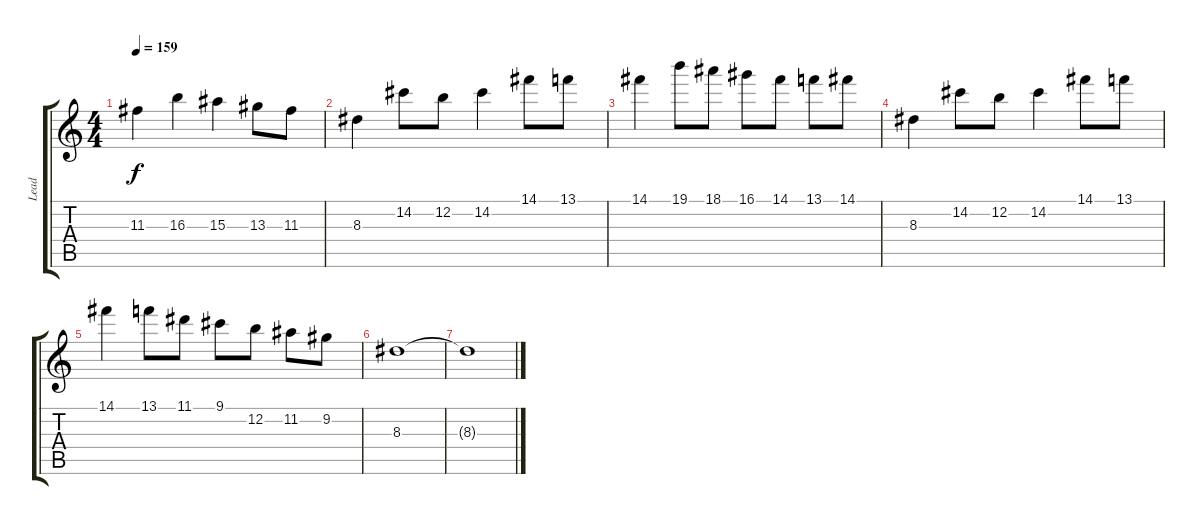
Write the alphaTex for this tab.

\track ("Lead" "Lead") {instrument electricguitarclean}
\staff {score tabs}
\tuning (E4 B3 G3 D3 A2 E2) {hide}
\ts (4 4)
\tempo 159
\clef g2
\ks c
11.3.4{dy f} 16.3.4 15.3.4 13.3.8 11.3.8 |
8.3.4 14.2.8 12.2.8 14.2.4 14.1.8 13.1.8 |
14.1.4 19.1.8 18.1.8 16.1.8 14.1.8 13.1.8 14.1.8 |
8.3.4 14.2.8 12.2.8 14.2.4 14.1.8 13.1.8 |
14.1.4 13.1.8 11.1.8 9.1.8 12.2.8 11.2.8 9.2.8 |
8.3.1 |
8.3{t}.1
